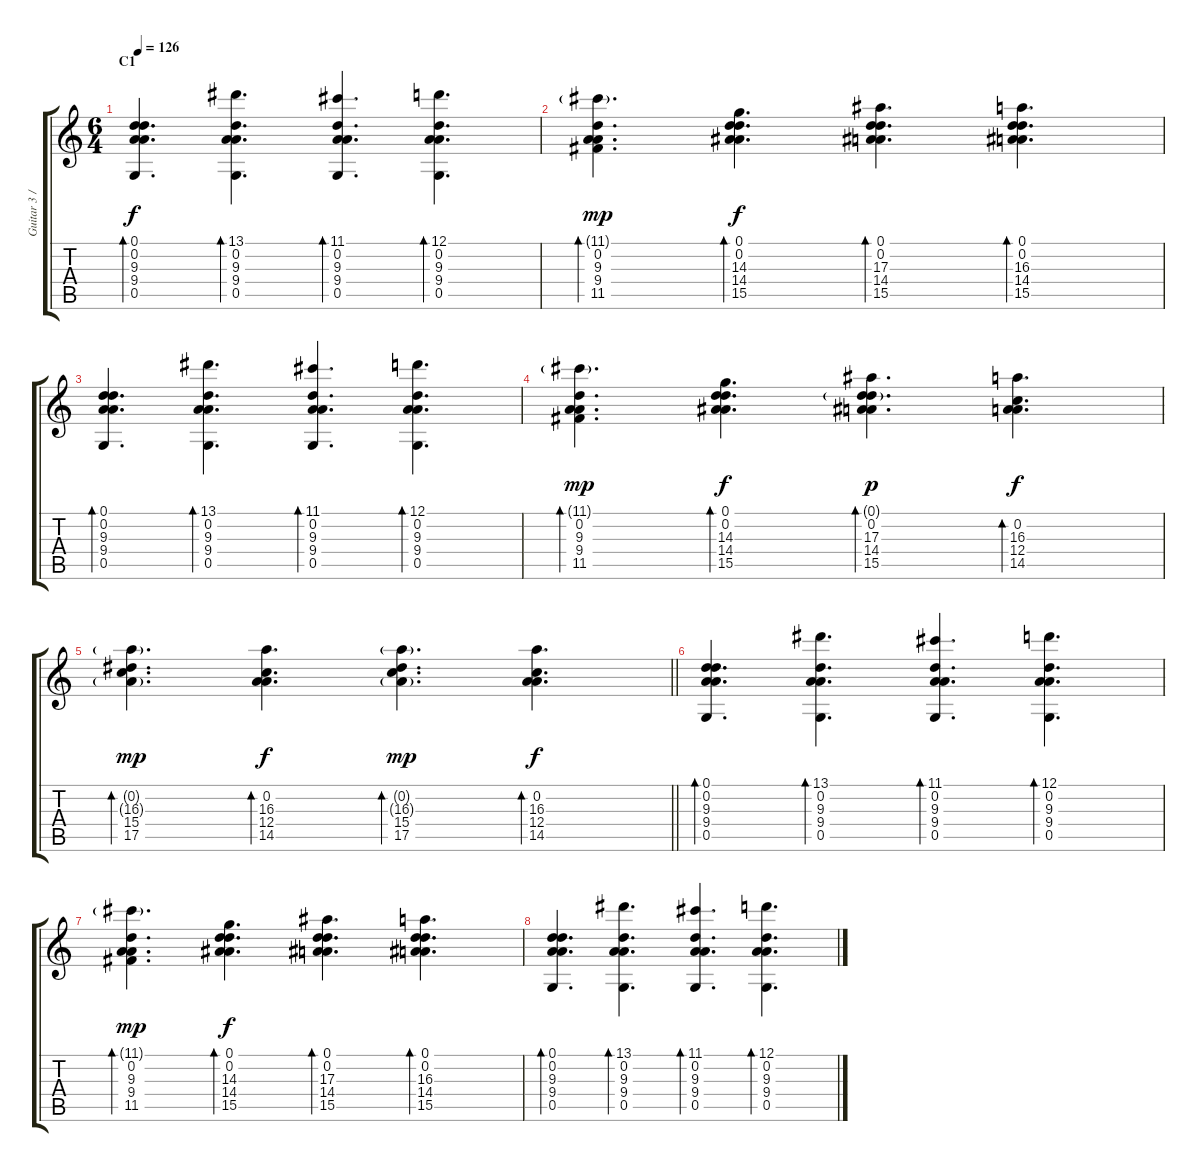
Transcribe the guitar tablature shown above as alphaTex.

\track ("Guitar 3 / Strings" "Guitar 3 /") {instrument overdrivenguitar}
\staff {score tabs}
\tuning (D4 A3 F3 C3 G2 D2) {hide}
\ts (6 4)
\section ("" "C1")
\tempo 126
\clef g2
\ks c
(0.1 0.2 9.3 9.4 0.5).4{d bd 120 dy f} (13.1 0.2 9.3 9.4 0.5).4{d bd 120} (11.1 0.2 9.3 9.4 0.5).4{d bd 120} (12.1 0.2 9.3 9.4 0.5).4{d bd 120} |
(11.1{g} 0.2 9.3 9.4 11.5).4{d bd 120 dy mp} (0.1 0.2 14.3 14.4 15.5).4{d bd 120 dy f} (0.1 0.2 17.3 14.4 15.5).4{d bd 120} (0.1 0.2 16.3 14.4 15.5).4{d bd 120} |
(0.1 0.2 9.3 9.4 0.5).4{d bd 120} (13.1 0.2 9.3 9.4 0.5).4{d bd 120} (11.1 0.2 9.3 9.4 0.5).4{d bd 120} (12.1 0.2 9.3 9.4 0.5).4{d bd 120} |
(11.1{g} 0.2 9.3 9.4 11.5).4{d bd 120 dy mp} (0.1 0.2 14.3 14.4 15.5).4{d bd 120 dy f} (0.1{g} 0.2 17.3 14.4 15.5).4{d bd 120 dy p} (0.2 16.3 12.4 14.5).4{d bd 120 dy f} |
\barLineRight lightlight
(0.2{g} 16.3{g} 15.4 17.5).4{d bd 120 dy mp} (0.2 16.3 12.4 14.5).4{d bd 120 dy f} (0.2{g} 16.3{g} 15.4 17.5).4{d bd 120 dy mp} (0.2 16.3 12.4 14.5).4{d bd 120 dy f} |
\section ("" "")
(0.1 0.2 9.3 9.4 0.5).4{d bd 120} (13.1 0.2 9.3 9.4 0.5).4{d bd 120} (11.1 0.2 9.3 9.4 0.5).4{d bd 120} (12.1 0.2 9.3 9.4 0.5).4{d bd 120} |
(11.1{g} 0.2 9.3 9.4 11.5).4{d bd 120 dy mp} (0.1 0.2 14.3 14.4 15.5).4{d bd 120 dy f} (0.1 0.2 17.3 14.4 15.5).4{d bd 120} (0.1 0.2 16.3 14.4 15.5).4{d bd 120} |
(0.1 0.2 9.3 9.4 0.5).4{d bd 120} (13.1 0.2 9.3 9.4 0.5).4{d bd 120} (11.1 0.2 9.3 9.4 0.5).4{d bd 120} (12.1 0.2 9.3 9.4 0.5).4{d bd 120}
